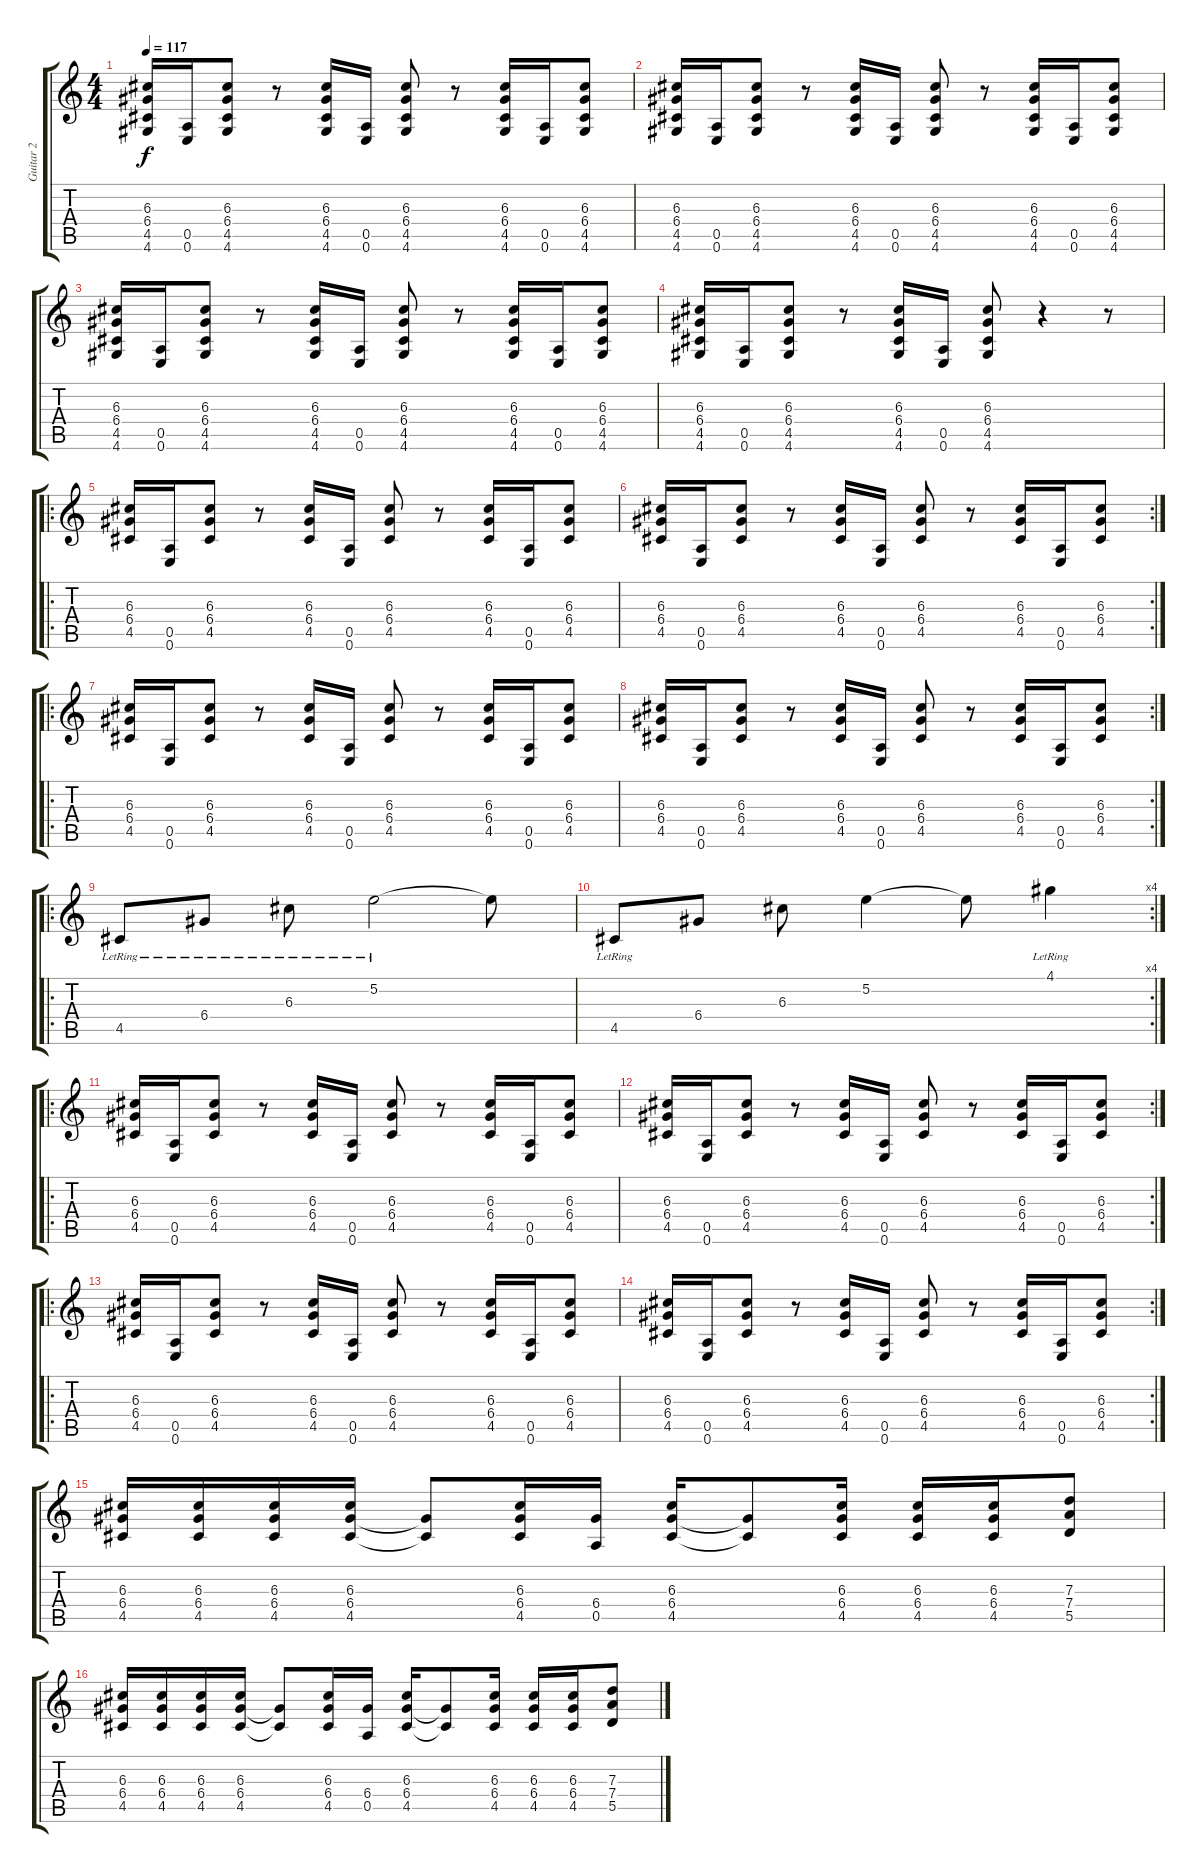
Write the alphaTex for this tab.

\track ("Guitar 2" "Guitar 2") {instrument distortionguitar}
\staff {score tabs}
\tuning (E4 B3 G3 D3 A2 E2) {hide}
\ts (4 4)
\tempo 117
\clef g2
\ks c
(6.3 6.4 4.5 4.6).16{dy f instrument overdrivenguitar} (0.5 0.6).16 (6.3 6.4 4.5 4.6).8 r.8 (6.3 6.4 4.5 4.6).16 (0.5 0.6).16 (6.3 6.4 4.5 4.6).8 r.8 (6.3 6.4 4.5 4.6).16 (0.5 0.6).16 (6.3 6.4 4.5 4.6).8 |
(6.3 6.4 4.5 4.6).16 (0.5 0.6).16 (6.3 6.4 4.5 4.6).8 r.8 (6.3 6.4 4.5 4.6).16 (0.5 0.6).16 (6.3 6.4 4.5 4.6).8 r.8 (6.3 6.4 4.5 4.6).16 (0.5 0.6).16 (6.3 6.4 4.5 4.6).8 |
(6.3 6.4 4.5 4.6).16 (0.5 0.6).16 (6.3 6.4 4.5 4.6).8 r.8 (6.3 6.4 4.5 4.6).16 (0.5 0.6).16 (6.3 6.4 4.5 4.6).8 r.8 (6.3 6.4 4.5 4.6).16 (0.5 0.6).16 (6.3 6.4 4.5 4.6).8 |
(6.3 6.4 4.5 4.6).16 (0.5 0.6).16 (6.3 6.4 4.5 4.6).8 r.8 (6.3 6.4 4.5 4.6).16 (0.5 0.6).16 (6.3 6.4 4.5 4.6).8 r.4 r.8 |
\ro
(6.3 6.4 4.5).16{instrument distortionguitar} (0.5 0.6).16 (6.3 6.4 4.5).8 r.8 (6.3 6.4 4.5).16 (0.5 0.6).16 (6.3 6.4 4.5).8 r.8 (6.3 6.4 4.5).16 (0.5 0.6).16 (6.3 6.4 4.5).8 |
\rc 2
(6.3 6.4 4.5).16 (0.5 0.6).16 (6.3 6.4 4.5).8 r.8 (6.3 6.4 4.5).16 (0.5 0.6).16 (6.3 6.4 4.5).8 r.8 (6.3 6.4 4.5).16 (0.5 0.6).16 (6.3 6.4 4.5).8 |
\ro
(6.3 6.4 4.5).16{volume 16 instrument overdrivenguitar} (0.5 0.6).16 (6.3 6.4 4.5).8 r.8 (6.3 6.4 4.5).16 (0.5 0.6).16 (6.3 6.4 4.5).8 r.8 (6.3 6.4 4.5).16 (0.5 0.6).16 (6.3 6.4 4.5).8 |
\rc 2
(6.3 6.4 4.5).16 (0.5 0.6).16 (6.3 6.4 4.5).8 r.8 (6.3 6.4 4.5).16 (0.5 0.6).16 (6.3 6.4 4.5).8 r.8 (6.3 6.4 4.5).16 (0.5 0.6).16 (6.3 6.4 4.5).8 |
\ro
4.5{lr}.8{instrument electricguitarclean} 6.4{lr}.8 6.3{lr}.8 5.2{lr}.2 5.2{t}.8 |
\rc 4
4.5{lr}.8 6.4.8 6.3.8 5.2.4 5.2{t}.8 4.1{lr}.4 |
\ro
(6.3 6.4 4.5).16{instrument distortionguitar} (0.5 0.6).16 (6.3 6.4 4.5).8 r.8 (6.3 6.4 4.5).16 (0.5 0.6).16 (6.3 6.4 4.5).8 r.8 (6.3 6.4 4.5).16 (0.5 0.6).16 (6.3 6.4 4.5).8 |
\rc 2
(6.3 6.4 4.5).16 (0.5 0.6).16 (6.3 6.4 4.5).8 r.8 (6.3 6.4 4.5).16 (0.5 0.6).16 (6.3 6.4 4.5).8 r.8 (6.3 6.4 4.5).16 (0.5 0.6).16 (6.3 6.4 4.5).8 |
\ro
(6.3 6.4 4.5).16{instrument overdrivenguitar} (0.5 0.6).16 (6.3 6.4 4.5).8 r.8 (6.3 6.4 4.5).16 (0.5 0.6).16 (6.3 6.4 4.5).8 r.8 (6.3 6.4 4.5).16 (0.5 0.6).16 (6.3 6.4 4.5).8 |
\rc 2
(6.3 6.4 4.5).16 (0.5 0.6).16 (6.3 6.4 4.5).8 r.8 (6.3 6.4 4.5).16 (0.5 0.6).16 (6.3 6.4 4.5).8 r.8 (6.3 6.4 4.5).16 (0.5 0.6).16 (6.3 6.4 4.5).8 |
(6.3 6.4 4.5).16{instrument distortionguitar} (6.3 6.4 4.5).16 (6.3 6.4 4.5).16 (6.3 6.4 4.5).16 (6.4{t} 4.5{t}).8 (6.3 6.4 4.5).16 (6.4 0.5).16 (6.3 6.4 4.5).16 (6.4{t} 4.5{t}).8 (6.3 6.4 4.5).16 (6.3 6.4 4.5).16 (6.3 6.4 4.5).16 (7.3 7.4 5.5).8 |
(6.3 6.4 4.5).16 (6.3 6.4 4.5).16 (6.3 6.4 4.5).16 (6.3 6.4 4.5).16 (6.4{t} 4.5{t}).8 (6.3 6.4 4.5).16 (6.4 0.5).16 (6.3 6.4 4.5).16 (6.4{t} 4.5{t}).8 (6.3 6.4 4.5).16 (6.3 6.4 4.5).16 (6.3 6.4 4.5).16 (7.3 7.4 5.5).8
